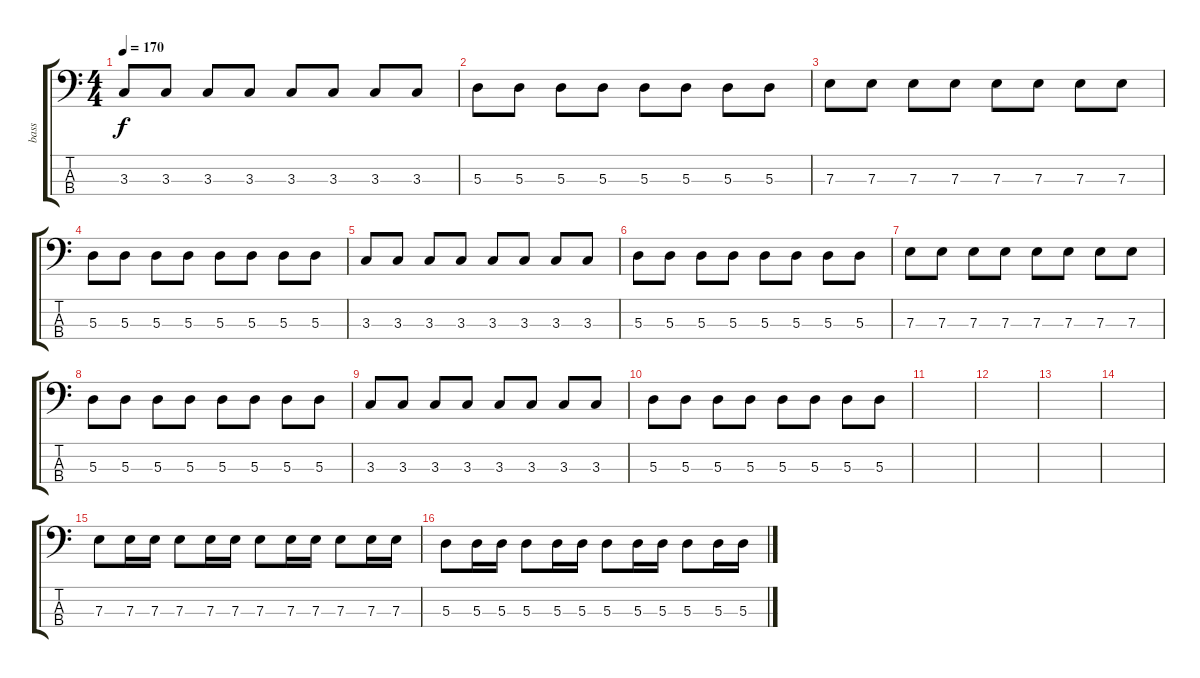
\track ("bass" "bass") {instrument electricbasspick}
\staff {score tabs}
\tuning (G2 D2 A1 E1) {hide}
\ts (4 4)
\tempo 170
\clef f4
\ks c
3.3.8{dy f} 3.3.8 3.3.8 3.3.8 3.3.8 3.3.8 3.3.8 3.3.8 |
5.3.8 5.3.8 5.3.8 5.3.8 5.3.8 5.3.8 5.3.8 5.3.8 |
7.3.8 7.3.8 7.3.8 7.3.8 7.3.8 7.3.8 7.3.8 7.3.8 |
5.3.8 5.3.8 5.3.8 5.3.8 5.3.8 5.3.8 5.3.8 5.3.8 |
3.3.8 3.3.8 3.3.8 3.3.8 3.3.8 3.3.8 3.3.8 3.3.8 |
5.3.8 5.3.8 5.3.8 5.3.8 5.3.8 5.3.8 5.3.8 5.3.8 |
7.3.8 7.3.8 7.3.8 7.3.8 7.3.8 7.3.8 7.3.8 7.3.8 |
5.3.8 5.3.8 5.3.8 5.3.8 5.3.8 5.3.8 5.3.8 5.3.8 |
3.3.8 3.3.8 3.3.8 3.3.8 3.3.8 3.3.8 3.3.8 3.3.8 |
5.3.8 5.3.8 5.3.8 5.3.8 5.3.8 5.3.8 5.3.8 5.3.8 |
|
|
|
|
7.3.8 7.3.16 7.3.16 7.3.8 7.3.16 7.3.16 7.3.8 7.3.16 7.3.16 7.3.8 7.3.16 7.3.16 |
5.3.8 5.3.16 5.3.16 5.3.8 5.3.16 5.3.16 5.3.8 5.3.16 5.3.16 5.3.8 5.3.16 5.3.16
